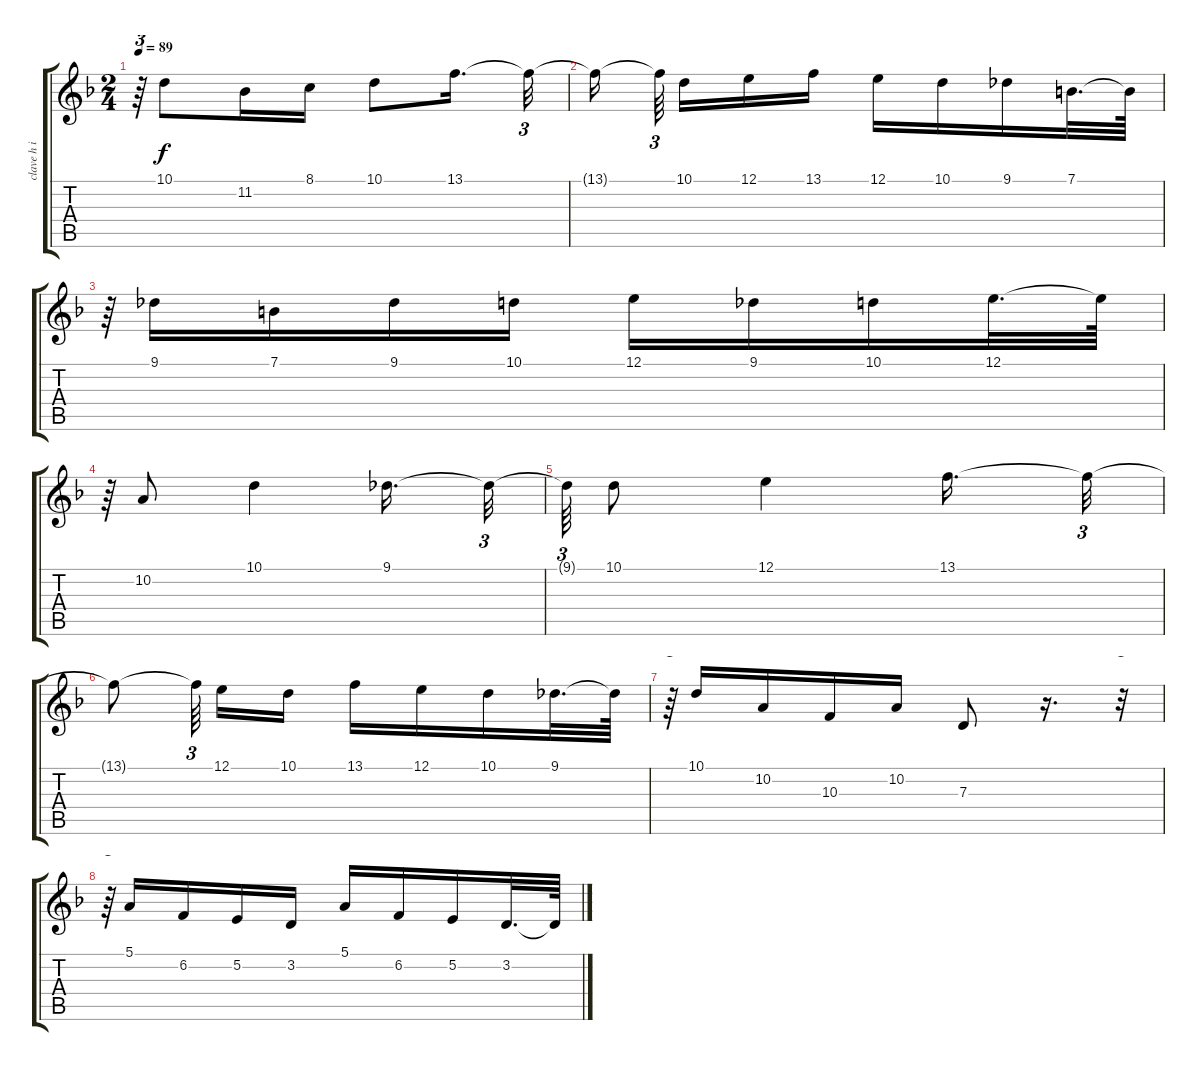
\track ("clave h i" "clave h i") {instrument harpsichord}
\staff {score tabs}
\tuning (E4 B3 G3 D3 A2 E2) {hide}
\ts (2 4)
\tempo 89
\clef g2
\ks dminor
r.64{tu (3 2) dy f} 10.1.8 11.2.16 8.1.16 10.1.8 13.1.16{d} 13.1{t}.32{tu (3 2)} |
13.1{t}.16{beam splitsecondary} 13.1{t}.64{tu (3 2) beam splitsecondary} 10.1.16 12.1.16 13.1.16 12.1.16 10.1.16 9.1.16 7.1.32{d} 7.1{t}.64 |
r.64{tu (3 2)} 9.1.16 7.1.16 9.1.16 10.1.16 12.1.16 9.1.16 10.1.16 12.1.32{d} 12.1{t}.64 |
r.64{tu (3 2)} 10.2.8 10.1.4 9.1.16{d} 9.1{t}.32{tu (3 2)} |
9.1{t}.64{tu (3 2)} 10.1.8 12.1.4 13.1.16{d} 13.1{t}.32{tu (3 2)} |
13.1{t}.8 13.1{t}.64{tu (3 2) beam splitsecondary} 12.1.16 10.1.16 13.1.16 12.1.16 10.1.16 9.1.32{d} 9.1{t}.64 |
r.64{tu (3 2)} 10.1.16 10.2.16 10.3.16 10.2.16 7.3.8 r.16{d} r.32{tu (3 2)} |
r.64{tu (3 2)} 5.1.16 6.2.16 5.2.16 3.2.16 5.1.16 6.2.16 5.2.16 3.2.32{d} 3.2{t}.64
